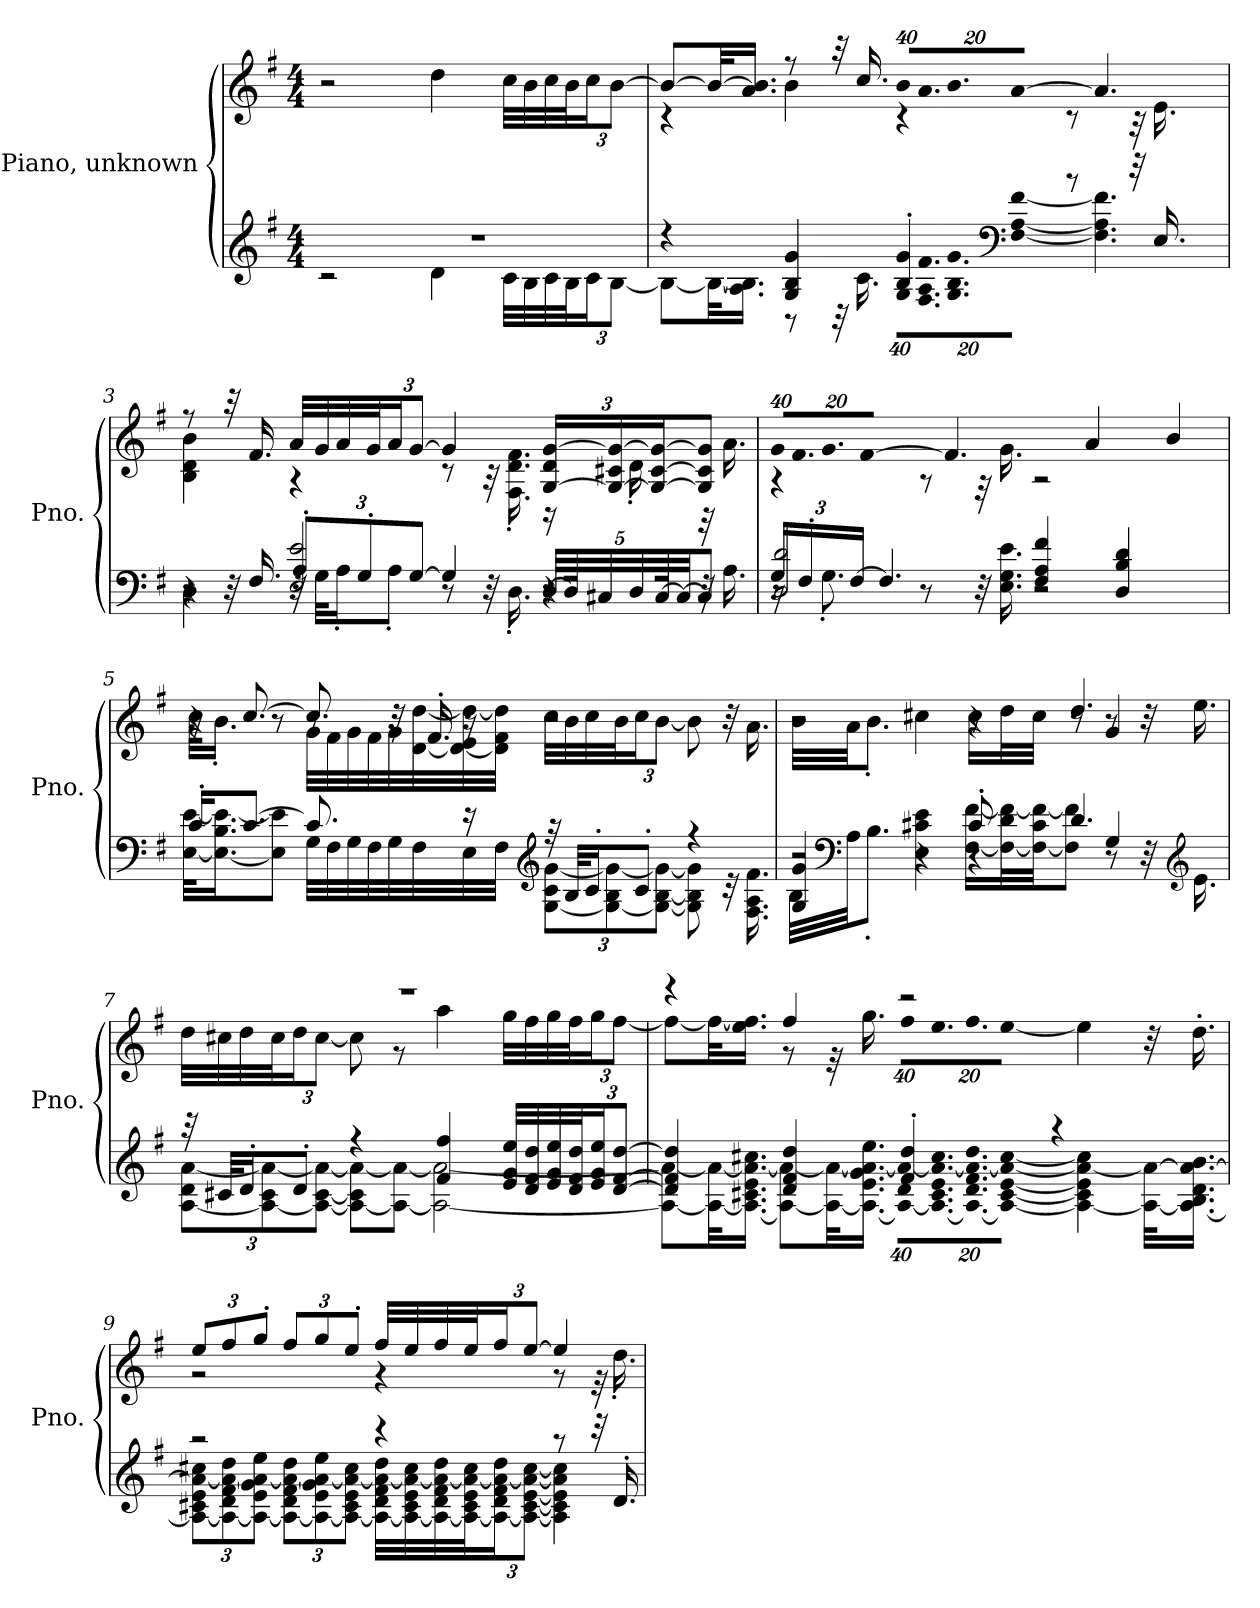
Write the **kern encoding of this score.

**kern	**kern
*part1	*part1
*staff2	*staff1
*I"Piano, unknown	*
*I'Pno.	*
*clefG2	*clefG2
*k[f#]	*k[f#]
*M4/4	*M4/4
*MM120	*MM120
=1	=1
*^	*
1r	2r	2r
.	4d\	4dd\
.	32c\LLL	32cc\LLL
.	32B\	32b\
.	32c\	32cc\
.	32B\J	32b\J
*	*Xbrackettup	*Xbrackettup
.	24c\J	24cc\J
.	[12B\J	[12b\J
=2	=2	=2
*	*	*^
4r	8B\L_	8b/L_	4r
.	32B\KL_	32b/KL_	.
.	16.A\ 16.B\]JJ	16.a/ 16.b/]JJ	.
4G/ 4B/ 4g/	8r	8r	4b\
.	32r	32r	.
.	16.c\	16.cc/	.
!	!LO:N:vis=32	!LO:N:vis=32	!
4B/' 4g/'	640%23G\LLL	640%23b/LLL	4r
!	!LO:N:vis=64.	!LO:N:vis=64.	!
.	640%17F#\ 640%17A\ 640%17f#\L	640%17a/L	.
!	!LO:N:vis=64.	!LO:N:vis=64.	!
.	640%17G\ 640%17B\ 640%17g\J	640%17b/J	.
*clefF4	*	*	*
!	!LO:N:vis=32	!LO:N:vis=32	!
.	[640%23F#\ [640%23A\ [640%23f#\JJJ	[640%23a/JJJ	.
.	4.F#\] 4.A\] 4.f#\]	4.a/]	.
8r	.	.	8r
32r	.	.	32r
16.E/	.	.	16.e\
!!LO:LB:g=z	!!
=3	=3	=3	=3
*	*^	*	*
4r	4D\	8r	8r	4B\ 4d\ 4b\
.	.	32r	32r	.
.	.	16.F#/	16.f#/	.
2E/ 2e/	32r	12A'/L	32a/LLL	4r
.	32G\KLL	.	32g/	.
.	16A'\J	.	32a/	.
.	.	12G'/	.	.
.	.	.	32g/J	.
.	8A'\J	.	24a/J	.
.	.	[12G/J	[12g/J	.
.	8r	4G/]	4g/]	8r
.	32r	.	.	32r
.	16.D'\	.	.	16.F#\' 16.d\' 16.f#\'
4r	8r	[40D/LLL	[24G/ 24d/ [24g/LL	16r
.	.	80D/K]	.	.
.	.	40C#X/	.	.
.	.	.	24G/_ 24c#X/ 24g/_	.
.	.	40D/	.	16d'\
.	.	.	24G/_ [24c#/ 24g/_J	.
.	.	[80C#/K	.	.
.	.	40C#/JJ_	.	.
.	32r	8C#/J]	8G/] 8c#/] 8g/]J	32r
.	16.A\	.	.	16.a\
=4	=4	=4	=4	=4
!	!	!	!LO:N:vis=32	!
24G/LL	16r	2D/ 2d/	640%23g/LLL	4r
!	!	!	!LO:N:vis=64.	!
.	.	.	640%17f#/L	.
24F#'/	.	.	.	.
!	!	!	!LO:N:vis=64.	!
.	8.G'\	.	640%17g/J	.
[24F#/JJ	.	.	.	.
!	!	!	!LO:N:vis=32	!
.	.	.	[640%23f#/JJJ	.
4.F#/]	.	.	4.f#/]	.
.	8r	.	.	8r
.	32r	.	.	32r
.	16.E\ 16.G\ 16.e\	.	.	16.g\
4F#/ 4A/ 4f#/	2r	2r	4a/	2r
4D/ 4B/ 4d/	.	.	4b/	.
*	*v	*v	*	*
!!LO:LB:g=z
=5	=5	=5	=5
*	*	*	*^
16c'/KL	[32E\ [32e\KLL	16r	32cc\KLL	4r
.	16.E\_ 16.B\ 16.e\_J	.	16.b'\JJ	.
[8.c/J	.	[8.cc/	.	.
.	8E\] 8e\]J	.	8r	.
8.c/]	32G\LLL	8.cc/]	32g\LLL	8r
.	32F#\	.	32f#\	.
.	32G\	.	32g\	.
.	32F#\	.	32f#\	.
.	32G\	.	32g\	32r
.	32F#\	.	[32d\ [32dd\	16.f#'/
16r	32E\	16r	32d\_ 32e\ 32dd\_	.
.	32F#\JJJ	.	32d\] 32f#\ 32dd\]JJJ	.
*clefG2	*	*	*	*
32r	[12G\ 12c\ [12g\L	2r	32cc\LLL	2r
32B/KLL	.	.	32b\	.
16c'/J	.	.	32cc\	.
.	12G\_ 12B\ 12g\_	.	.	.
.	.	.	32b\J	.
8c'/J	.	.	24cc\J	.
.	12G\_ [12B\ 12g\_J	.	[12b\J	.
4r	8G\] 8B\] 8g\]	.	8b\]	.
.	32r	.	32r	.
.	16.F#\ 16.A\ 16.f#\	.	16.a\	.
!!LO:LB:g=z	!!	!!
=6	=6	=6	=6	=6
*	*^	*	*	*
4G/ 4g/	32B\LLL	2r	2r	32b\LLL	2r
*clefF4	*	*	*	*	*
.	32A\JJ	.	.	32a\JJ	.
.	8.B'\J	.	.	8.b'\J	.
4r	4E\ 4c#X\ 4e\	.	.	4cc#X\	.
8c#'/	[16F#\ [16f#\LL	4r	8r	16cc#\LL	4r
.	32F#\_ 32d\ 32f#\_L	.	.	32dd\L	.
.	32F#\_ 32c#\ 32f#\_JJ	.	.	32cc#\JJJ	.
4.d/	8F#\] 8f#\]J	.	4.dd/	8r	.
.	8r	4G/	.	8r	4g/
.	32r	.	.	32r	.
*clefG2	*	*	*	*	*
.	16.e\	.	.	16.ee\	.
*	*v	*v	*	*	*
*	*	*	*v	*v
=7	=7	=7	=7
32r	[12A\ 12d\ [12a\L	1r	32dd\LLL
32c#X/KLL	.	.	32cc#X\
16d'/J	.	.	32dd\
.	12A\_ 12c#\ 12a\_	.	.
.	.	.	32cc#\J
8d'/J	.	.	24dd\J
.	12A\_ [12c#\ 12a\_J	.	[12cc#\J
4r	8A\_ 8c#\] 8a\_L	.	8cc#\]
.	8A\_ 8a\_J	.	8r
4f#/ 4ff#/	2A\_ 2a\_	.	4aa\
32e/ 32g/ 32ee/LLL	.	.	32gg\LLL
32d/ 32f#/ 32dd/	.	.	32ff#\
32e/ 32g/ 32ee/	.	.	32gg\
32d/ 32f#/ 32dd/J	.	.	32ff#\J
24e/ 24g/ 24ee/J	.	.	24gg\J
[12d/ [12f#/ [12dd/J	.	.	[12ff#\J
!!LO:LB:g=z	!!
=8	=8	=8	=8
4d/] 4f#/] 4dd/]	8A\_ 8a\_L	4r	8ff#\L_
.	32A\_ 32a\_KL	.	32ff#\KL_
.	16.A\_ 16.c#X\ 16.e\ 16.a\_ 16.cc#X\JJ	.	16.ee\ 16.ff#\]JJ
4d/ 4f#/ 4dd/	8A\_ 8a\_L	4ff#/	8r
.	32A\_ 32a\_KL	.	32r
.	16.A\_ 16.e\ 16.g\ 16.a\_ 16.ee\JJ	.	16.gg\
!	!LO:N:vis=32	!	!LO:N:vis=32
4f#/' 4dd/'	640%23A\_ 640%23d\ 640%23a\_LLL	2r	640%23ff#\LLL
!	!LO:N:vis=64.	!	!LO:N:vis=64.
.	640%17A\_ 640%17c#\ 640%17e\ 640%17a\_ 640%17cc#\L	.	640%17ee\L
!	!LO:N:vis=64.	!	!LO:N:vis=64.
.	640%17A\_ 640%17d\ 640%17f#\ 640%17a\_ 640%17dd\J	.	640%17ff#\J
!	!LO:N:vis=32	!	!LO:N:vis=32
.	640%23A\_ [640%23c#\ [640%23e\ 640%23a\_ [640%23cc#\JJJ	.	[640%23ee\JJJ
.	4A\_ 4c#\] 4e\] 4a\_ 4cc#\]	.	4ee\]
4r	.	.	.
.	32A\_ 32a\_KLL	.	32r
.	16.A\_ 16.B\ 16.d\ 16.a\_ 16.b\JJ	.	16.dd'\
!!LO:LB:g=z	!!
=9	=9	=9	=9
2r	12A\_ 12c#X\ 12e\ 12a\_ 12cc#X\L	12ee/L	2r
.	12A\_ 12d\ 12f#\ 12a\_ 12dd\	12ff#/	.
.	12A\_ 12e\ 12g\ 12a\_ 12ee\J	12gg'/J	.
.	12A\_ 12d\ 12f#\ 12a\_ 12dd\L	12ff#/L	.
.	12A\_ 12e\ 12g\ 12a\_ 12ee\	12gg/	.
.	12A\_ 12c#\ 12e\ 12a\_ 12cc#\J	12ee'/J	.
4r	32A\_ 32d\ 32f#\ 32a\_ 32dd\LLL	32ff#/LLL	4r
.	32A\_ 32c#\ 32e\ 32a\_ 32cc#\	32ee/	.
.	32A\_ 32d\ 32f#\ 32a\_ 32dd\	32ff#/	.
.	32A\_ 32c#\ 32e\ 32a\_ 32cc#\J	32ee/J	.
.	24A\_ 24d\ 24f#\ 24a\_ 24dd\J	24ff#/J	.
.	12A\_ [12c#\ [12e\ 12a\_ [12cc#\J	[12ee/J	.
8r	4A\] 4c#\] 4e\] 4a\] 4cc#\]	4ee/]	8r
32r	.	.	32r
16.d'/	.	.	16.dd'\
*v	*v	*	*
*	*v	*v
=	=
*-	*-
